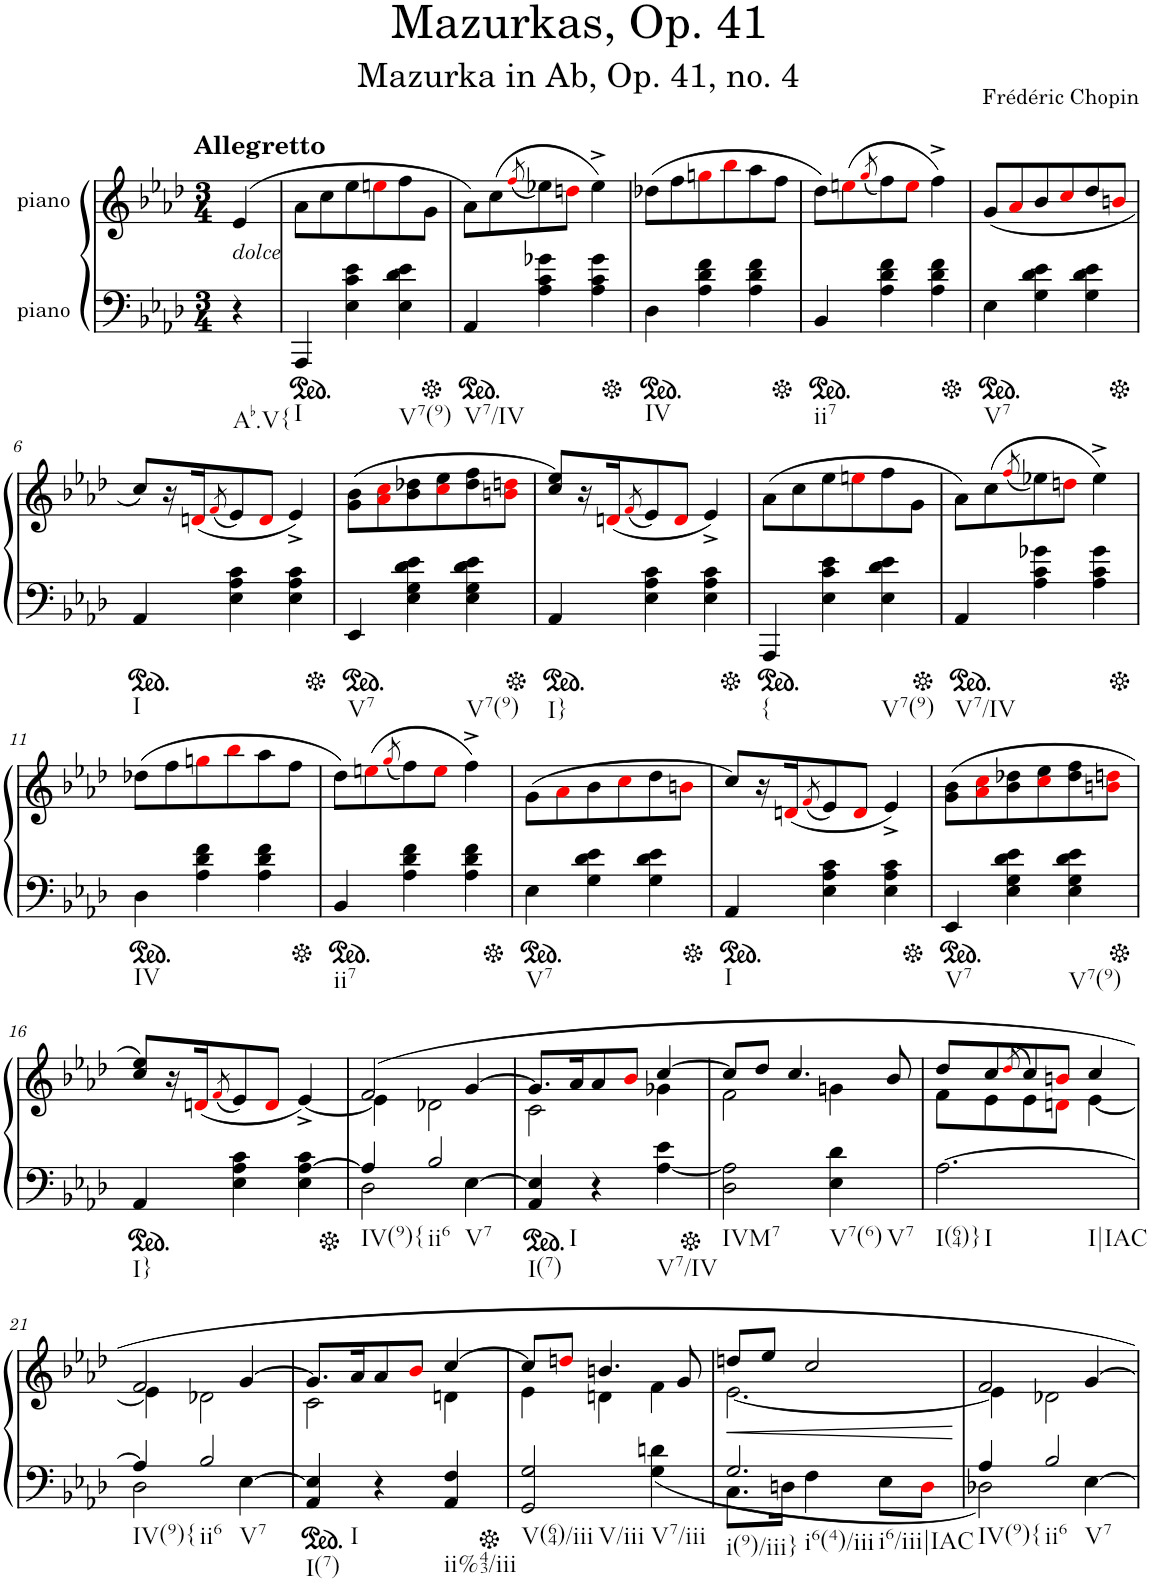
**kern	**kern	**dynam
*part2	*part1	*part1
*staff2	*staff1	*staff1
*I"piano	*I"piano	*
*I'Pno	*I'Pno	*
*clefF4	*clefG2	*
*k[b-e-a-d-]	*k[b-e-a-d-]	*
*A-:	*A-:	*
*M3/4	*M3/4	*
=	=	=
!	!LO:TX:a:B:t=Allegretto	!
!	!LO:TX:b:i:t=dolce	!
!LO:TX:b:t=Ab.V{	!	!
4r	(4e-/	.
=1	=1	=1
*ped	*	*
!LO:TX:b:t=I	!	!
4AAA-/	8a-\L	.
.	8cc\	.
4E-\ 4c\ 4e-\	8ee-\	.
.	8eeni\	.
!LO:TX:b:t=V7(9)	!	!
4E-\ 4d-\ 4e-\	8ff\	.
.	8g\J	.
=2	=2	=2
*Xped	*	*
*ped	*	*
!LO:TX:b:t=V7/IV	!	!
4AA-/	8a-\L)	.
.	(8cc\	.
.	(8qffi/	.
4A-\ 4c\ 4g-X\	8ee-X\)	.
.	8ddni\J	.
4A-\ 4c\ 4g-\	4ee-^\)	.
=3	=3	=3
*Xped	*	*
*ped	*	*
!LO:TX:b:t=IV	!	!
4D-\	(8dd-X\L	.
.	8ff\	.
4A-\ 4d-\ 4f\	8ggni\	.
.	8bb-i\	.
4A-\ 4d-\ 4f\	8aa-\	.
.	8ff\J	.
=4	=4	=4
*Xped	*	*
*ped	*	*
!LO:TX:b:t=ii7	!	!
4BB-/	8dd-\L)	.
.	(8eeni\	.
.	(8qggi/	.
4A-\ 4d-\ 4f\	8ff\)	.
.	8eei\J	.
4A-\ 4d-\ 4f\	4ff^\)	.
=5	=5	=5
*Xped	*	*
*ped	*	*
!LO:TX:b:t=V7	!	!
4E-\	(8g/L	.
.	8a-i/	.
4G\ 4d-\ 4e-\	8b-/	.
.	8cci/	.
4G\ 4d-\ 4e-\	8dd-/	.
.	8bni/J	.
!!LO:LB:g=z
=6	=6	=6
*Xped	*	*
*ped	*	*
!LO:TX:b:t=I	!	!
4AA-/	8cc/L)	.
.	16r	.
.	(16dni/J	.
.	(8qfi/	.
4E-\ 4A-\ 4c\	8e-/)	.
.	8di/J	.
4E-\ 4A-\ 4c\	4e-^/)	.
=7	=7	=7
*Xped	*	*
*ped	*	*
!LO:TX:b:t=V7	!	!
4EE-/	(8g\ 8b-\L	.
.	8a-i\ 8cci\	.
4E-\ 4G\ 4d-\ 4e-\	8b-\ 8dd-X\	.
.	8cci\ 8ee-\	.
!LO:TX:b:t=V7(9)	!	!
4E-\ 4G\ 4d-\ 4e-\	8dd-\ 8ff\	.
.	8bni\ 8ddni\J	.
=8	=8	=8
*Xped	*	*
*ped	*	*
!LO:TX:b:t=I}	!	!
4AA-/	8cc/ 8ee-/L)	.
.	16r	.
.	(16dni/J	.
.	(8qfi/	.
4E-\ 4A-\ 4c\	8e-/)	.
.	8di/J	.
4E-\ 4A-\ 4c\	4e-^/)	.
=9	=9	=9
*Xped	*	*
*ped	*	*
!LO:TX:b:t={	!	!
4AAA-/	(8a-\L	.
.	8cc\	.
4E-\ 4c\ 4e-\	8ee-\	.
.	8eeni\	.
!LO:TX:b:t=V7(9)	!	!
4E-\ 4d-\ 4e-\	8ff\	.
.	8g\J	.
=10	=10	=10
*Xped	*	*
*ped	*	*
!LO:TX:b:t=V7/IV	!	!
4AA-/	8a-\L)	.
.	(8cc\	.
.	(8qffi/	.
4A-\ 4c\ 4g-X\	8ee-X\)	.
.	8ddni\J	.
4A-\ 4c\ 4g-\	4ee-^\)	.
!!LO:LB:g=z
=11	=11	=11
*Xped	*	*
*ped	*	*
!LO:TX:b:t=IV	!	!
4D-\	(8dd-X\L	.
.	8ff\	.
4A-\ 4d-\ 4f\	8ggni\	.
.	8bb-i\	.
4A-\ 4d-\ 4f\	8aa-\	.
.	8ff\J	.
=12	=12	=12
*Xped	*	*
*ped	*	*
!LO:TX:b:t=ii7	!	!
4BB-/	8dd-\L)	.
.	(8eeni\	.
.	(8qggi/	.
4A-\ 4d-\ 4f\	8ff\)	.
.	8eei\J	.
4A-\ 4d-\ 4f\	4ff^\)	.
=13	=13	=13
*Xped	*	*
*ped	*	*
!LO:TX:b:t=V7	!	!
4E-\	(8g\L	.
.	8a-i\	.
4G\ 4d-\ 4e-\	8b-\	.
.	8cci\	.
4G\ 4d-\ 4e-\	8dd-\	.
.	8bni\J	.
=14	=14	=14
*Xped	*	*
*ped	*	*
!LO:TX:b:t=I	!	!
4AA-/	8cc/L)	.
.	16r	.
.	(16dni/J	.
.	(8qfi/	.
4E-\ 4A-\ 4c\	8e-/)	.
.	8di/J	.
4E-\ 4A-\ 4c\	4e-^/)	.
=15	=15	=15
*Xped	*	*
*ped	*	*
!LO:TX:b:t=V7	!	!
4EE-/	(8g\ 8b-\L	.
.	8a-i\ 8cci\	.
4E-\ 4G\ 4d-\ 4e-\	8b-\ 8dd-X\	.
.	8cci\ 8ee-\	.
!LO:TX:b:t=V7(9)	!	!
4E-\ 4G\ 4d-\ 4e-\	8dd-\ 8ff\	.
.	8bni\ 8ddni\J	.
!!LO:LB:g=z
=16	=16	=16
*Xped	*	*
*ped	*	*
!LO:TX:b:t=I}	!	!
4AA-/	8cc/ 8ee-/L)	.
.	16r	.
.	(16dni/J	.
.	(8qfi/	.
4E-\ 4A-\ 4c\	8e-/)	.
.	8di/J	.
4E-\ [>4A-\ 4c\	[4e-^/)	.
=17	=17	=17
*Xped	*	*
*^	*^	*
!LO:TX:b:t=IV(9){	!	!	!	!
4A-/]	2D-\	2f/	4e-\]	.
!LO:TX:b:t=ii6	!	!	!	!
!LO:TX:b:t=V7	!	!	!	!
2B-/	.	.	2d-X\	.
.	[>4E-\	[4g/	.	.
*v	*v	*	*	*
=18	=18	=18	=18
*ped	*	*	*
*^	*	*	*
!LO:TX:b:t=I(7)	!	!	!	!
!LO:TX:b:t=I	!	!	!	!
*v	*v	*	*	*
4AA-/ 4E-/]	8.g/L]	2c\	.
.	16a-/K	.	.
4r	8a-/	.	.
.	8b-i/J	.	.
!LO:TX:b:t=V7/IV	!	!	!
[4A-\ 4e-\	[4cc/	4g-X\	.
=19	=19	=19	=19
*Xped	*	*	*
!LO:TX:b:t=IVM7	!	!	!
2D-\ 2A-\]	8cc/L]	2f\	.
.	8dd-/J	.	.
.	4.cc/	.	.
!LO:TX:b:t=V7(6)	!	!	!
!LO:TX:b:t=V7	!	!	!
4E-\ 4d-\	.	4gn\	.
.	8b-/	.	.
=20	=20	=20	=20
!LO:TX:b:t=I(64)}	!	!	!
!LO:TX:b:t=I	!	!	!
!LO:TX:b:t=I|IAC	!	!	!
[>2.A-\	8dd-/L	8f\L	.
.	8cc/	8e-\	.
.	(8qdd-i/	.	.
.	8cc/)	8e-\	.
.	8bni/J	8dni\J	.
.	4cc/	[4e-\	.
!!LO:LB:g=z	!!
=21	=21	=21	=21
*^	*	*	*
!LO:TX:b:t=IV(9){	!	!	!	!
4A-/]	2D-\	2f/	4e-\]	.
!LO:TX:b:t=ii6	!	!	!	!
!LO:TX:b:t=V7	!	!	!	!
2B-/	.	.	2d-X\	.
.	[>4E-\	[4g/	.	.
*v	*v	*	*	*
=22	=22	=22	=22
*ped	*	*	*
*^	*	*	*
!LO:TX:b:t=I(7)	!	!	!	!
!LO:TX:b:t=I	!	!	!	!
*v	*v	*	*	*
4AA-/ 4E-/]	8.g/L]	2c\	.
.	16a-/K	.	.
4r	8a-/	.	.
.	8b-i/J	.	.
!LO:TX:b:t=ii%43/iii	!	!	!
4AA-/ 4F/	[4cc/	4dn\	.
=23	=23	=23	=23
*Xped	*	*	*
*^	*	*	*
!LO:TX:b:t=V(64)/iii	!	!	!	!
!LO:TX:b:t=V/iii	!	!	!	!
2GG/ 2G/	2ryy	8cc/L]	4e-\	.
.	.	8ddni/J	.	.
.	.	4.bn/	4dn\	.
!LO:TX:b:t=V7/iii	!	!	!	!
(4dn\	4G\	.	4f\	.
.	.	8g/	.	.
=24	=24	=24	=24	=24
!LO:TX:b:t=i(9)/iii}	!	!	!	!
!LO:TX:b:t=i6(4)/iii	!	!	!	!
!LO:TX:b:t=i6/iii|IAC	!	!	!	!
!	!	!	!	!LO:HP:b
2.G/	8.C\L	8ddn/L	[2.e-\	<
.	.	8ee-/J	.	.
.	16Dn\Jk	.	.	.
.	4F\	2cc/	.	.
.	8E-\L	.	.	.
.	8Di\J	.	.	.
*v	*v	*	*	*
*	*v	*v	*
.	.	[
=25	=25	=25
*^	*^	*
!LO:TX:b:t=IV(9){	!	!	!	!
4A-/	2D-X\)	2f/	4e-\]	.
!LO:TX:b:t=ii6	!	!	!	!
!LO:TX:b:t=V7	!	!	!	!
2B-/	.	.	2d-X\	.
.	[>4E-\	[4g/	.	.
*v	*v	*	*	*
*	*v	*v	*
=	=	=
*-	*-	*-
